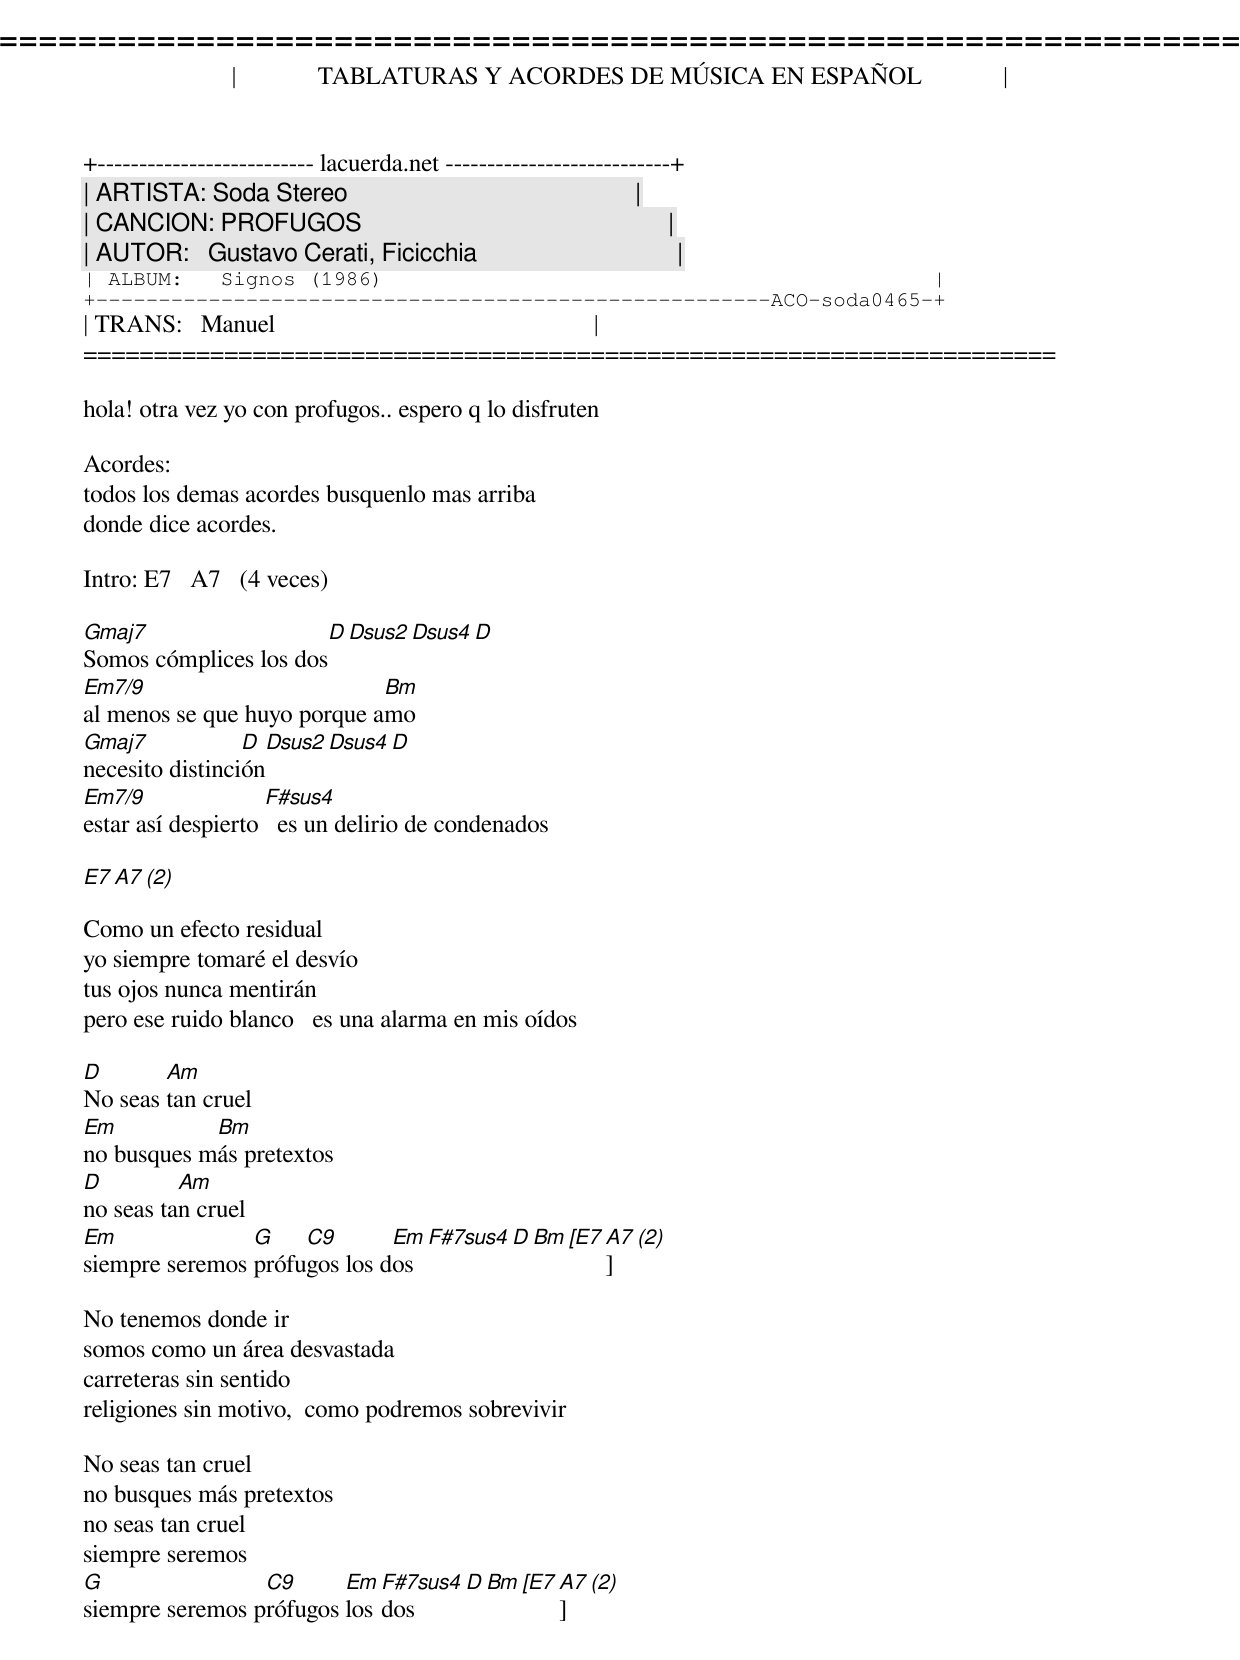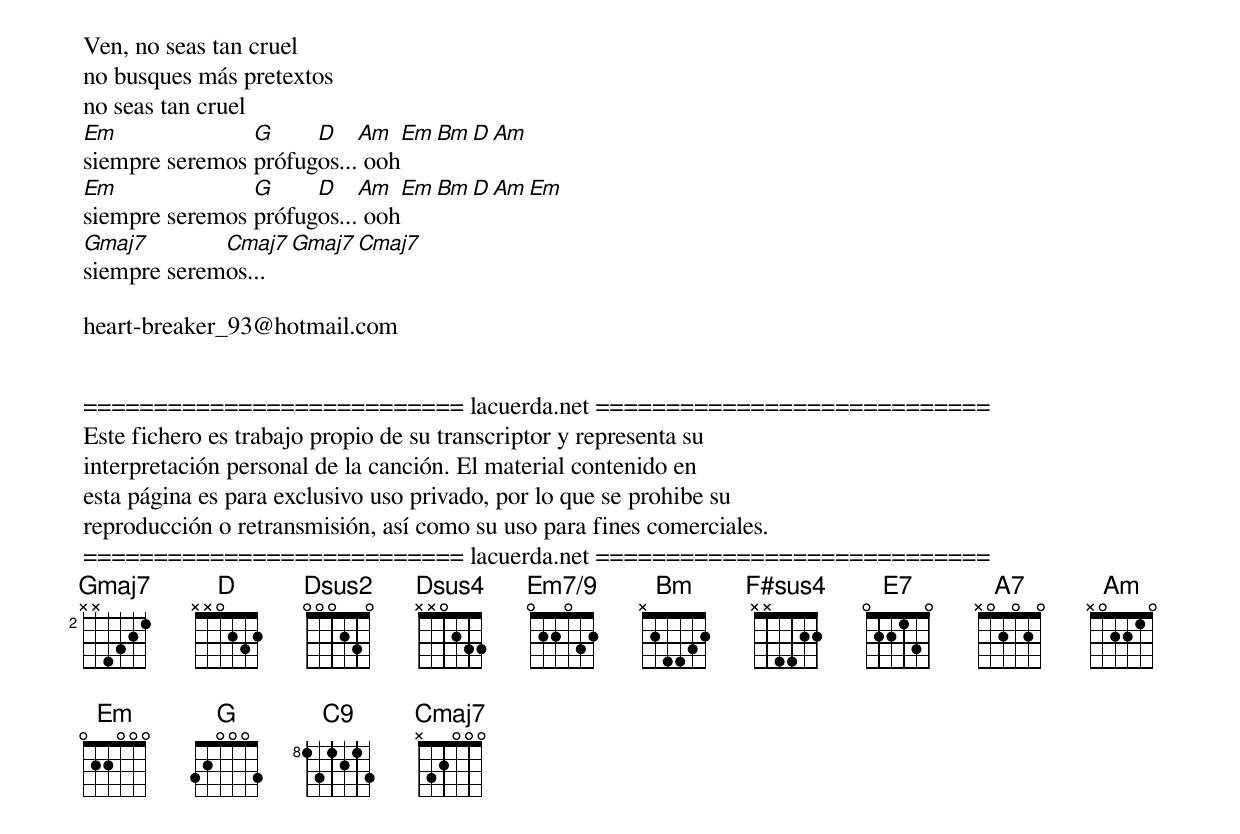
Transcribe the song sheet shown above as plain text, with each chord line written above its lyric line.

=====================================================================
|             TABLATURAS Y ACORDES DE MÚSICA EN ESPAÑOL             |
+-------------------------- lacuerda.net ---------------------------+
| ARTISTA: Soda Stereo                                              |
| CANCION: PROFUGOS                                                 |
| AUTOR:   Gustavo Cerati, Ficicchia                                |
| ALBUM:   Signos (1986)                                            |
+------------------------------------------------------ACO-soda0465-+
| TRANS:   Manuel                                                   |
=====================================================================

hola! otra vez yo con profugos.. espero q lo disfruten

Acordes:
Em7/9: 022032
todos los demas acordes busquenlo mas arriba
donde dice acordes.

Intro: E7   A7   (4 veces)

Gmaj7                              D  Dsus2   Dsus4   D
Somos cómplices los dos
Em7/9                        Bm
al menos se que huyo porque amo
Gmaj7            D  Dsus2   Dsus4   D
necesito distinción
Em7/9               F#sus4
estar así despierto   es un delirio de condenados

E7  A7  (2)

Como un efecto residual
yo siempre tomaré el desvío
tus ojos nunca mentirán
pero ese ruido blanco   es una alarma en mis oídos

D       Am
No seas tan cruel
Em          Bm
no busques más pretextos
D         Am
no seas tan cruel
Em              G    C9       Em  F#7sus4  D  Bm  [E7  A7] (2)
siempre seremos prófugos los dos

No tenemos donde ir
somos como un área desvastada
carreteras sin sentido
religiones sin motivo,  como podremos sobrevivir

No seas tan cruel
no busques más pretextos
no seas tan cruel
siempre seremos
G                C9      Em  F#7sus4  D  Bm  [E7  A7] (2)
siempre seremos prófugos los dos


Ven, no seas tan cruel
no busques más pretextos
no seas tan cruel
Em              G     D    Am     Em     Bm     D     Am
siempre seremos prófugos... ooh
Em              G     D    Am     Em     Bm     D     Am     Em
siempre seremos prófugos... ooh
Gmaj7        Cmaj7       Gmaj7      Cmaj7
siempre seremos...

heart-breaker_93@hotmail.com


=========================== lacuerda.net ============================
Este fichero es trabajo propio de su transcriptor y representa su
interpretación personal de la canción. El material contenido en
esta página es para exclusivo uso privado, por lo que se prohibe su
reproducción o retransmisión, así como su uso para fines comerciales.
=========================== lacuerda.net ============================
